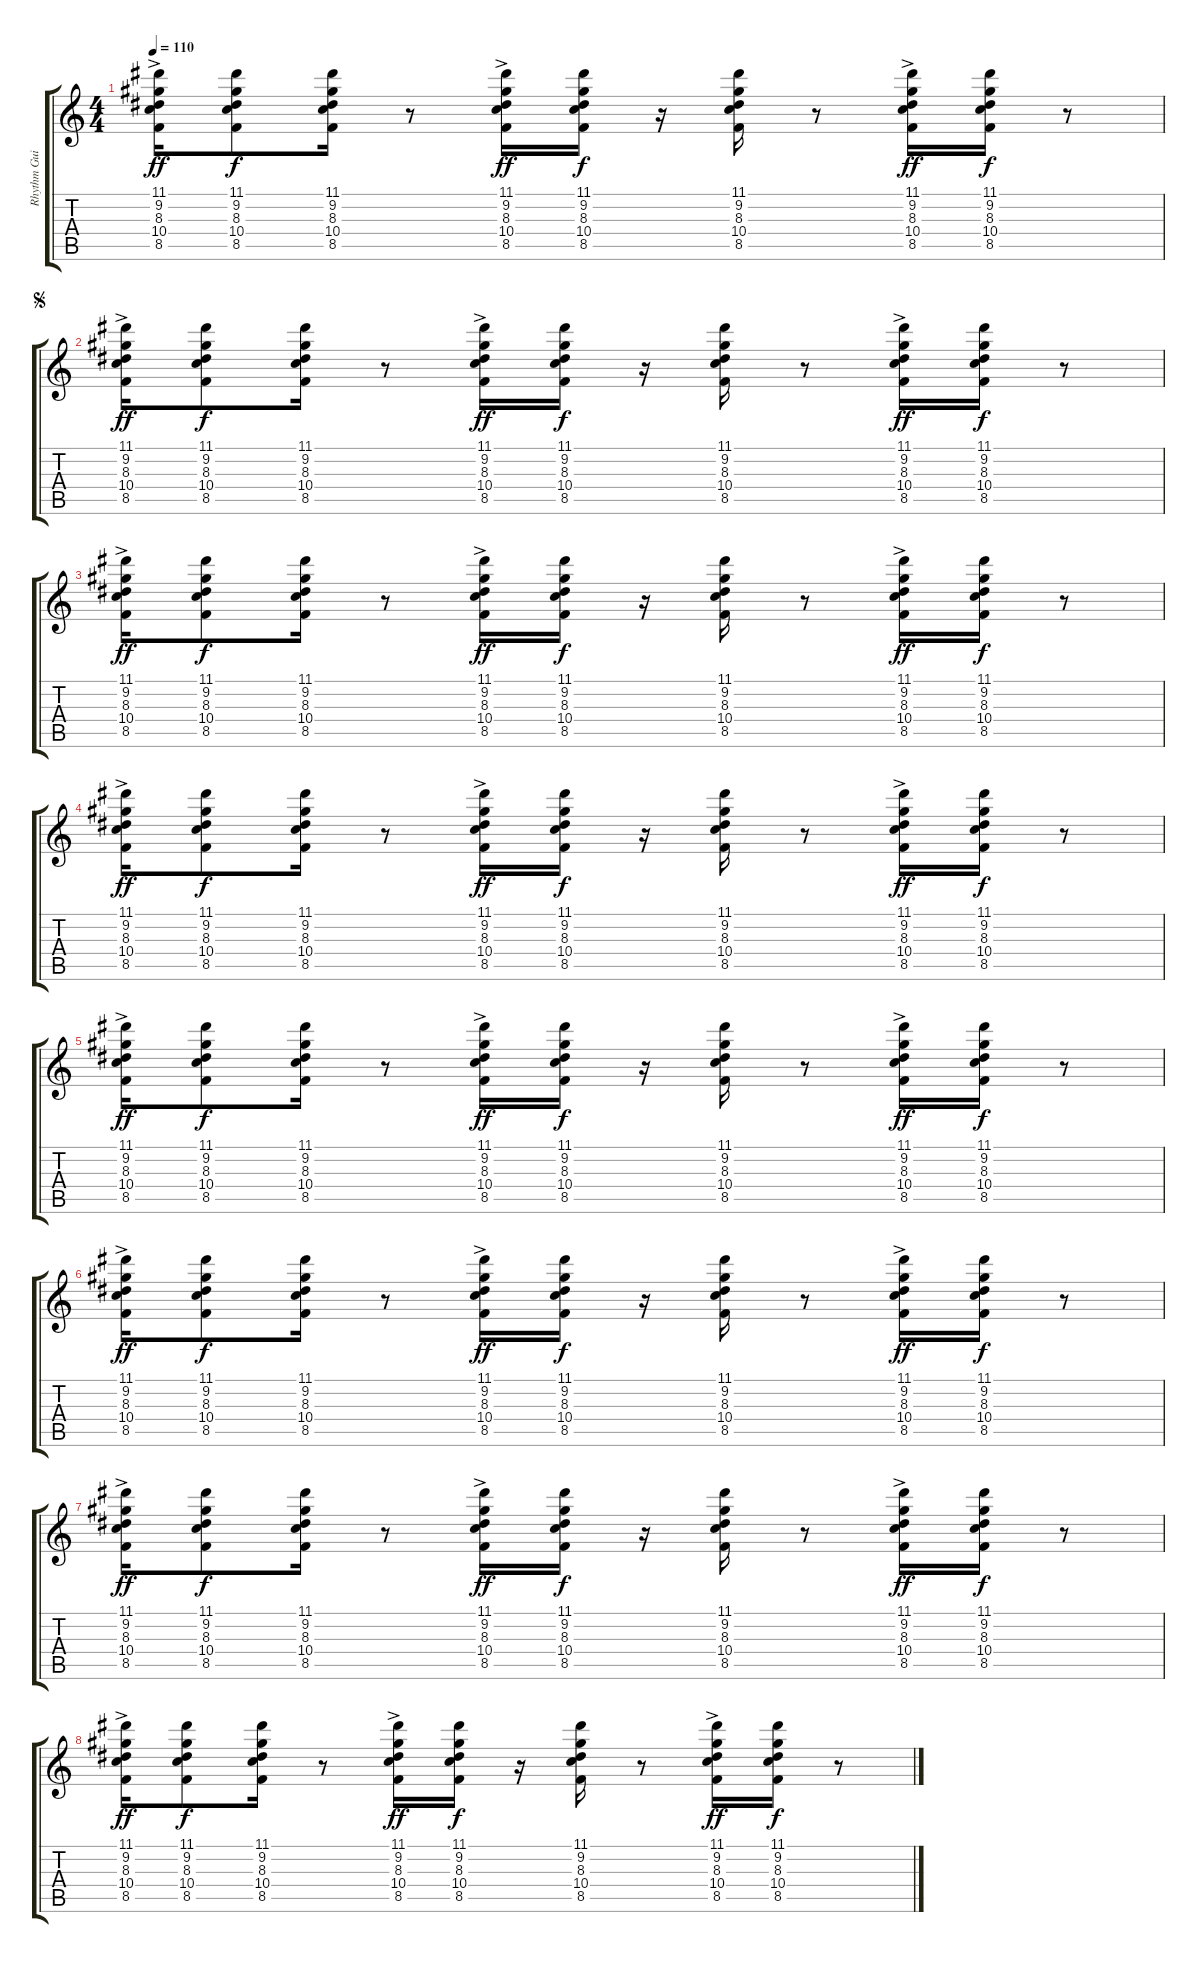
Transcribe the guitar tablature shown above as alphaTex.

\track ("Rhythm Guitar" "Rhythm Gui") {instrument electricguitarclean}
\staff {score tabs}
\tuning (E4 B3 G3 D3 A2 E2) {hide}
\ts (4 4)
\tempo 110
\clef g2
\ks c
(11.1{ac} 9.2{ac} 8.3{ac} 10.4{ac} 8.5{ac}).16{dy ff} (11.1 9.2 8.3 10.4 8.5).8{dy f} (11.1 9.2 8.3 10.4 8.5).16 r.8 (11.1{ac} 9.2{ac} 8.3{ac} 10.4{ac} 8.5{ac}).16{dy ff} (11.1 9.2 8.3 10.4 8.5).16{dy f} r.16 (11.1 9.2 8.3 10.4 8.5).16 r.8 (11.1{ac} 9.2{ac} 8.3{ac} 10.4{ac} 8.5{ac}).16{dy ff} (11.1 9.2 8.3 10.4 8.5).16{dy f} r.8 |
\jump segno
(11.1{ac} 9.2{ac} 8.3{ac} 10.4{ac} 8.5{ac}).16{dy ff} (11.1 9.2 8.3 10.4 8.5).8{dy f} (11.1 9.2 8.3 10.4 8.5).16 r.8 (11.1{ac} 9.2{ac} 8.3{ac} 10.4{ac} 8.5{ac}).16{dy ff} (11.1 9.2 8.3 10.4 8.5).16{dy f} r.16 (11.1 9.2 8.3 10.4 8.5).16 r.8 (11.1{ac} 9.2{ac} 8.3{ac} 10.4{ac} 8.5{ac}).16{dy ff} (11.1 9.2 8.3 10.4 8.5).16{dy f} r.8 |
(11.1{ac} 9.2{ac} 8.3{ac} 10.4{ac} 8.5{ac}).16{dy ff} (11.1 9.2 8.3 10.4 8.5).8{dy f} (11.1 9.2 8.3 10.4 8.5).16 r.8 (11.1{ac} 9.2{ac} 8.3{ac} 10.4{ac} 8.5{ac}).16{dy ff} (11.1 9.2 8.3 10.4 8.5).16{dy f} r.16 (11.1 9.2 8.3 10.4 8.5).16 r.8 (11.1{ac} 9.2{ac} 8.3{ac} 10.4{ac} 8.5{ac}).16{dy ff} (11.1 9.2 8.3 10.4 8.5).16{dy f} r.8 |
(11.1{ac} 9.2{ac} 8.3{ac} 10.4{ac} 8.5{ac}).16{dy ff} (11.1 9.2 8.3 10.4 8.5).8{dy f} (11.1 9.2 8.3 10.4 8.5).16 r.8 (11.1{ac} 9.2{ac} 8.3{ac} 10.4{ac} 8.5{ac}).16{dy ff} (11.1 9.2 8.3 10.4 8.5).16{dy f} r.16 (11.1 9.2 8.3 10.4 8.5).16 r.8 (11.1{ac} 9.2{ac} 8.3{ac} 10.4{ac} 8.5{ac}).16{dy ff} (11.1 9.2 8.3 10.4 8.5).16{dy f} r.8 |
(11.1{ac} 9.2{ac} 8.3{ac} 10.4{ac} 8.5{ac}).16{dy ff} (11.1 9.2 8.3 10.4 8.5).8{dy f} (11.1 9.2 8.3 10.4 8.5).16 r.8 (11.1{ac} 9.2{ac} 8.3{ac} 10.4{ac} 8.5{ac}).16{dy ff} (11.1 9.2 8.3 10.4 8.5).16{dy f} r.16 (11.1 9.2 8.3 10.4 8.5).16 r.8 (11.1{ac} 9.2{ac} 8.3{ac} 10.4{ac} 8.5{ac}).16{dy ff} (11.1 9.2 8.3 10.4 8.5).16{dy f} r.8 |
(11.1{ac} 9.2{ac} 8.3{ac} 10.4{ac} 8.5{ac}).16{dy ff} (11.1 9.2 8.3 10.4 8.5).8{dy f} (11.1 9.2 8.3 10.4 8.5).16 r.8 (11.1{ac} 9.2{ac} 8.3{ac} 10.4{ac} 8.5{ac}).16{dy ff} (11.1 9.2 8.3 10.4 8.5).16{dy f} r.16 (11.1 9.2 8.3 10.4 8.5).16 r.8 (11.1{ac} 9.2{ac} 8.3{ac} 10.4{ac} 8.5{ac}).16{dy ff} (11.1 9.2 8.3 10.4 8.5).16{dy f} r.8 |
(11.1{ac} 9.2{ac} 8.3{ac} 10.4{ac} 8.5{ac}).16{dy ff} (11.1 9.2 8.3 10.4 8.5).8{dy f} (11.1 9.2 8.3 10.4 8.5).16 r.8 (11.1{ac} 9.2{ac} 8.3{ac} 10.4{ac} 8.5{ac}).16{dy ff} (11.1 9.2 8.3 10.4 8.5).16{dy f} r.16 (11.1 9.2 8.3 10.4 8.5).16 r.8 (11.1{ac} 9.2{ac} 8.3{ac} 10.4{ac} 8.5{ac}).16{dy ff} (11.1 9.2 8.3 10.4 8.5).16{dy f} r.8 |
(11.1{ac} 9.2{ac} 8.3{ac} 10.4{ac} 8.5{ac}).16{dy ff} (11.1 9.2 8.3 10.4 8.5).8{dy f} (11.1 9.2 8.3 10.4 8.5).16 r.8 (11.1{ac} 9.2{ac} 8.3{ac} 10.4{ac} 8.5{ac}).16{dy ff} (11.1 9.2 8.3 10.4 8.5).16{dy f} r.16 (11.1 9.2 8.3 10.4 8.5).16 r.8 (11.1{ac} 9.2{ac} 8.3{ac} 10.4{ac} 8.5{ac}).16{dy ff} (11.1 9.2 8.3 10.4 8.5).16{dy f} r.8
